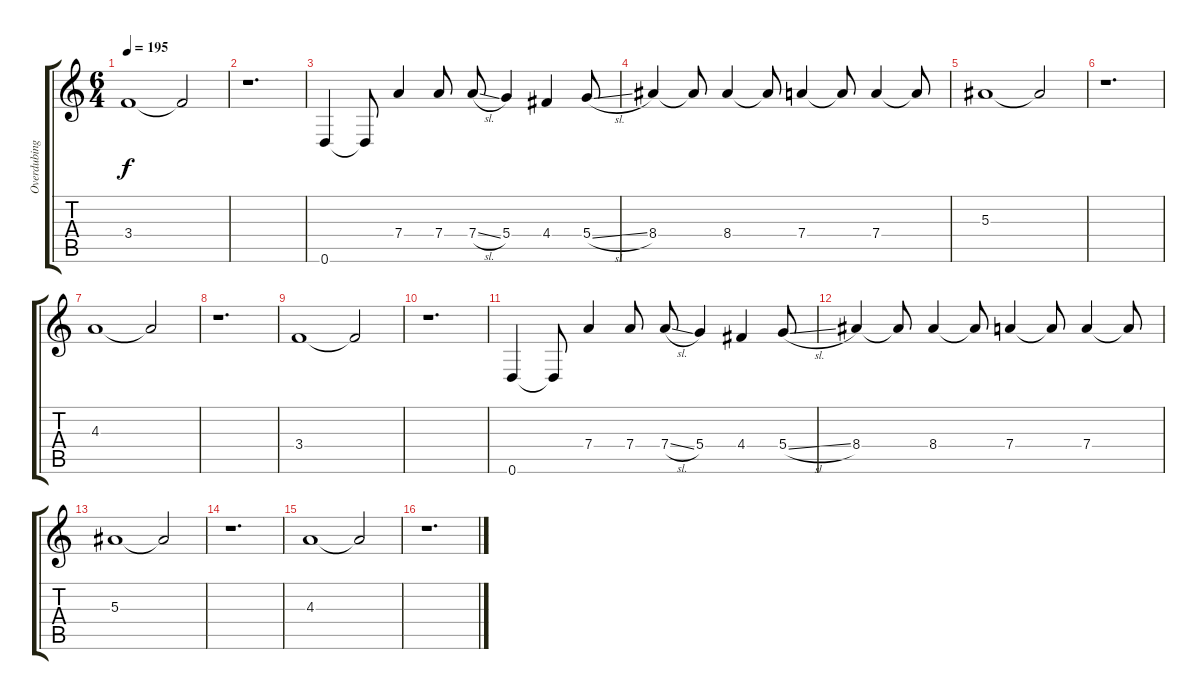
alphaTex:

\track ("Overdubing" "Overdubing") {instrument overdrivenguitar}
\staff {score tabs}
\tuning (D4 A3 F3 D3 A2 D2) {hide}
\ts (6 4)
\tempo 195
\clef g2
\ks c
3.4.1{dy f} 3.4{t}.2 |
r.1{d} |
0.6.4{volume 16} 0.6{t}.8 7.4.4 7.4.8 7.4{sl}.8 5.4.4 4.4.4 5.4{sl}.8 |
8.4.4 8.4{t}.8 8.4.4 8.4{t}.8 7.4.4 7.4{t}.8 7.4.4 7.4{t}.8 |
5.3.1{volume 12 instrument electricguitarjazz} 5.3{t}.2 |
r.1{d} |
4.3.1 4.3{t}.2 |
r.1{d} |
3.4.1 3.4{t}.2 |
r.1{d} |
0.6.4{volume 16} 0.6{t}.8 7.4.4 7.4.8 7.4{sl}.8 5.4.4 4.4.4 5.4{sl}.8 |
8.4.4 8.4{t}.8 8.4.4 8.4{t}.8 7.4.4 7.4{t}.8 7.4.4 7.4{t}.8 |
5.3.1{volume 12 instrument electricguitarjazz} 5.3{t}.2 |
r.1{d} |
4.3.1 4.3{t}.2 |
r.1{d}
